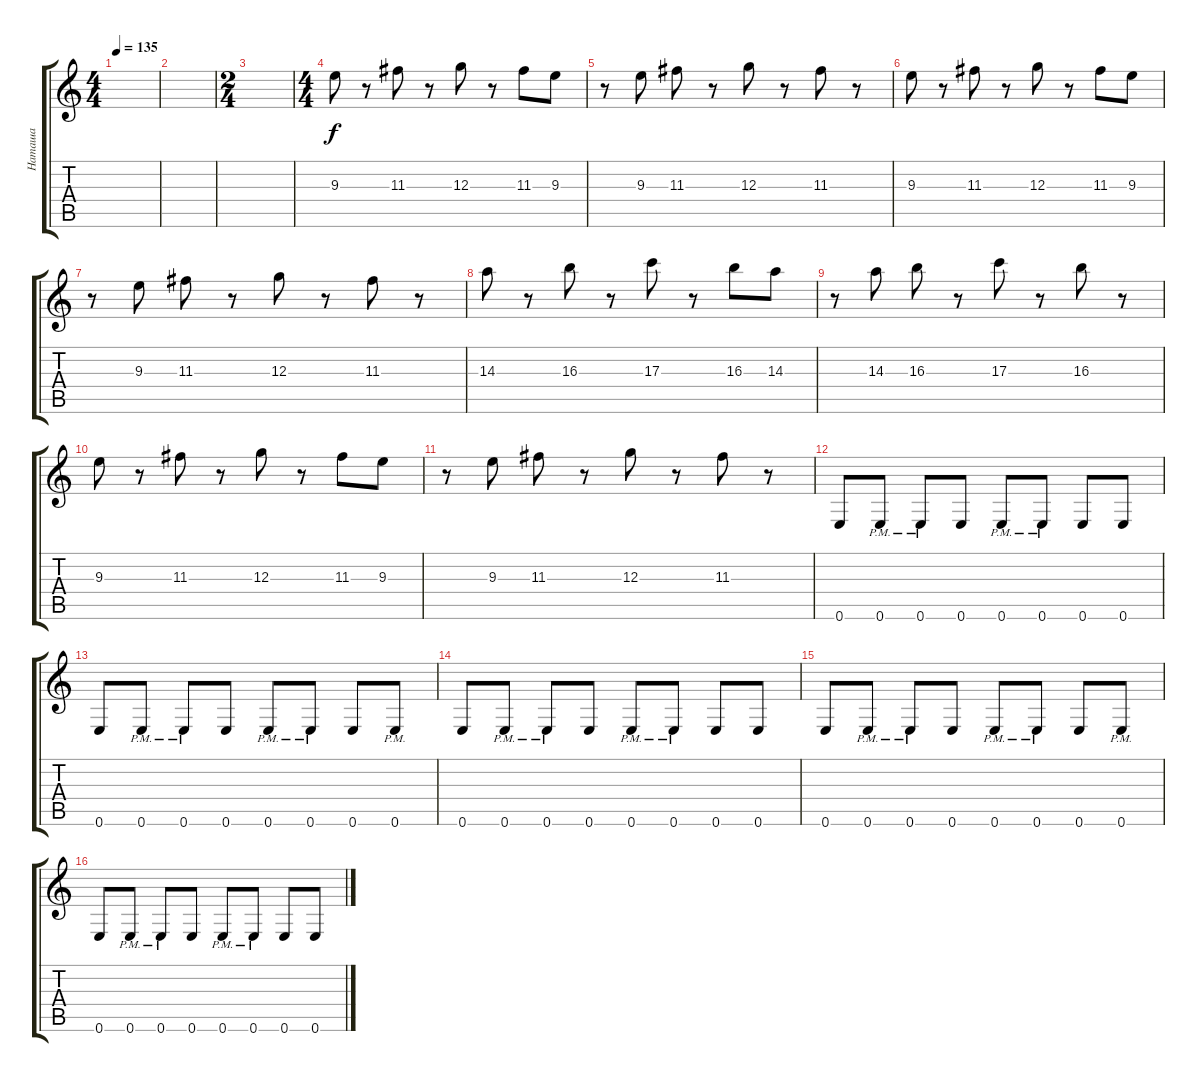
\track ("Наташа" "Наташа") {instrument distortionguitar}
\staff {score tabs}
\tuning (E4 B3 G3 D3 A2 E2) {hide}
\ts (4 4)
\tempo 135
\clef g2
\ks c
|
|
\ts (2 4)
|
\ts (4 4)
9.3.8 r.8 11.3.8 r.8 12.3.8 r.8 11.3.8 9.3.8 |
r.8 9.3.8 11.3.8 r.8 12.3.8 r.8 11.3.8 r.8 |
9.3.8 r.8 11.3.8 r.8 12.3.8 r.8 11.3.8 9.3.8 |
r.8 9.3.8 11.3.8 r.8 12.3.8 r.8 11.3.8 r.8 |
14.3.8 r.8 16.3.8 r.8 17.3.8 r.8 16.3.8 14.3.8 |
r.8 14.3.8 16.3.8 r.8 17.3.8 r.8 16.3.8 r.8 |
9.3.8 r.8 11.3.8 r.8 12.3.8 r.8 11.3.8 9.3.8 |
r.8 9.3.8 11.3.8 r.8 12.3.8 r.8 11.3.8 r.8 |
0.6.8 0.6{pm}.8 0.6{pm}.8 0.6.8 0.6{pm}.8 0.6{pm}.8 0.6.8 0.6.8 |
0.6.8 0.6{pm}.8 0.6{pm}.8 0.6.8 0.6{pm}.8 0.6{pm}.8 0.6.8 0.6{pm}.8 |
0.6.8 0.6{pm}.8 0.6{pm}.8 0.6.8 0.6{pm}.8 0.6{pm}.8 0.6.8 0.6.8 |
0.6.8 0.6{pm}.8 0.6{pm}.8 0.6.8 0.6{pm}.8 0.6{pm}.8 0.6.8 0.6{pm}.8 |
0.6.8 0.6{pm}.8 0.6{pm}.8 0.6.8 0.6{pm}.8 0.6{pm}.8 0.6.8 0.6.8
